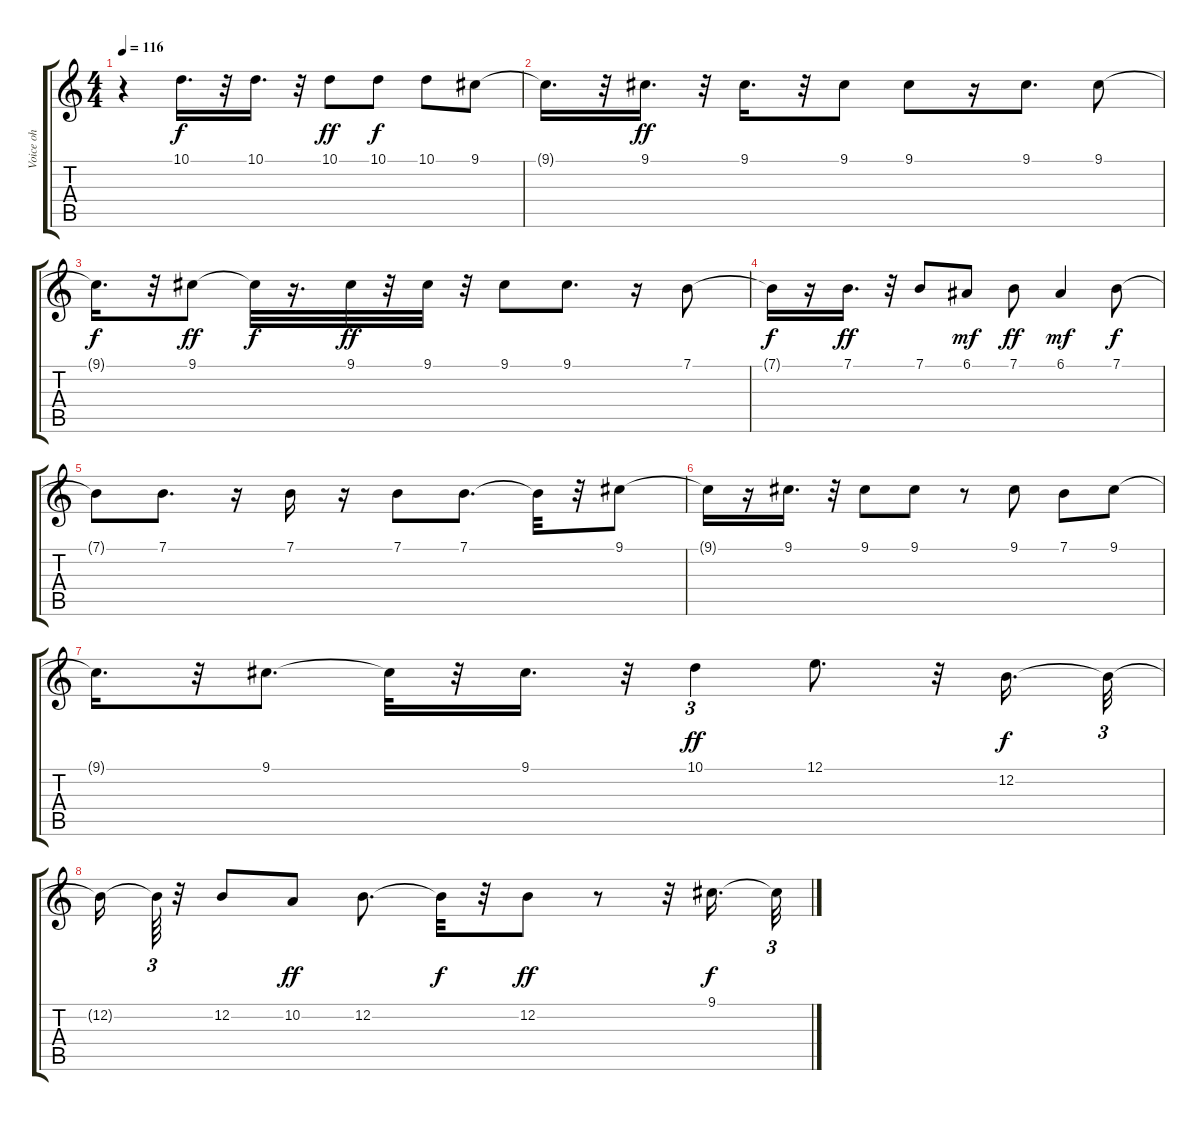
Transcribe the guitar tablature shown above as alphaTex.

\track ("Voice oh" "Voice oh") {instrument synthvoice}
\staff {score tabs}
\tuning (E4 B3 G3 D3 A2 E2) {hide}
\ts (4 4)
\tempo 116
\clef g2
\ks c
r.4{dy ff} 10.1.16{d dy f} r.32 10.1.16{d} r.32 10.1.8{dy ff} 10.1.8{dy f} 10.1.8 9.1.8 |
9.1{t}.16{d} r.32 9.1.16{d dy ff} r.32 9.1.16{d} r.32 9.1.8 9.1.8 r.16 9.1.8{d} 9.1.8 |
9.1{t}.16{d dy f} r.32 9.1.8{dy ff} 9.1{t}.32{dy f} r.16{d} 9.1.32{dy ff} r.32 9.1.32 r.32 9.1.8 9.1.8{d} r.16 7.1.8 |
7.1{t}.16{dy f} r.16 7.1.16{d dy ff} r.32 7.1.8 6.1.8{dy mf} 7.1.8{dy ff} 6.1.4{dy mf} 7.1.8{dy f} |
7.1{t}.8 7.1.8{d} r.16 7.1.16 r.16 7.1.8 7.1.8{d} 7.1{t}.32 r.32 9.1.8 |
9.1{t}.16 r.16 9.1.16{d} r.32 9.1.8 9.1.8 r.8 9.1.8 7.1.8 9.1.8 |
9.1{t}.16{d} r.32 9.1.8{d} 9.1{t}.32 r.32 9.1.16{d} r.32 10.1.4{tu (3 2) dy ff} 12.1.8{d} r.32 12.2.16{d dy f} 12.2{t}.32{tu (3 2)} |
12.2{t}.16 12.2{t}.64{tu (3 2)} r.32 12.2.8 10.2.8{dy ff} 12.2.8{d} 12.2{t}.32{dy f} r.32 12.2.8{dy ff} r.8 r.32 9.1.16{d dy f} 9.1{t}.32{tu (3 2)}
